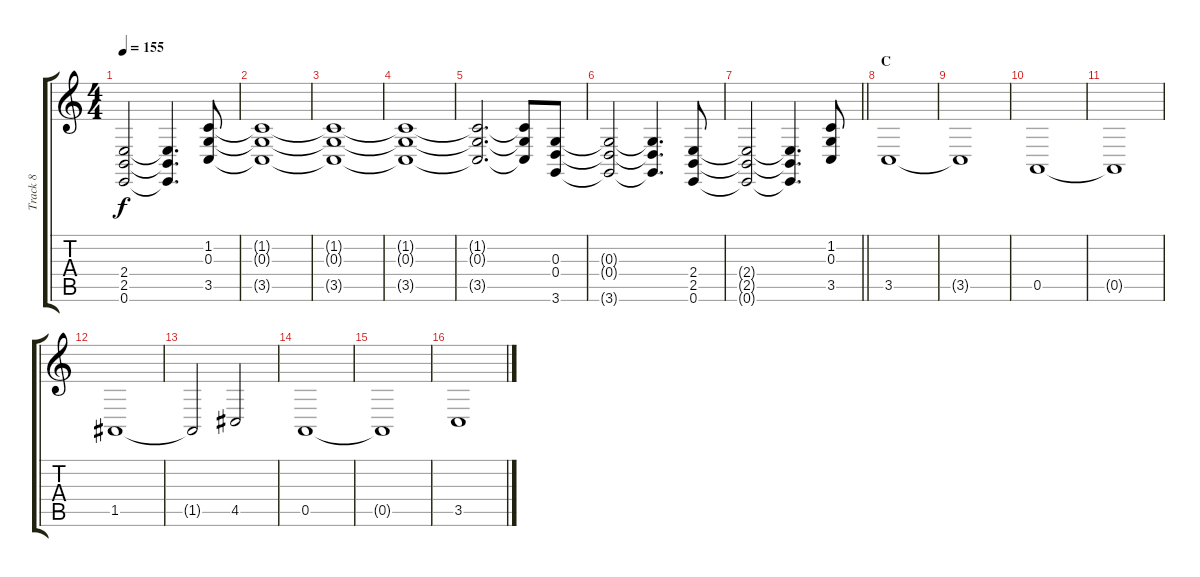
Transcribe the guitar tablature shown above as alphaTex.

\track ("Track 8" "Track 8") {instrument drawbarorgan}
\staff {score tabs}
\tuning (E4 B3 G3 D3 A2 E2) {hide}
\ts (4 4)
\tempo 155
\clef g2
\ks c
(2.4{t} 2.5{t} 0.6{t}).2{dy f} (2.4{t} 2.5{t} 0.6{t}).4{d} (1.2 0.3 3.5).8 |
(1.2{t} 0.3{t} 3.5{t}).1 |
(1.2{t} 0.3{t} 3.5{t}).1 |
(1.2{t} 0.3{t} 3.5{t}).1 |
(1.2{t} 0.3{t} 3.5{t}).2{d} (1.2{t} 0.3{t} 3.5{t}).8 (0.3 0.4 3.6).8 |
(0.3{t} 0.4{t} 3.6{t}).2 (0.3{t} 0.4{t} 3.6{t}).4{d} (2.4 2.5 0.6).8 |
\barLineRight lightlight
(2.4{t} 2.5{t} 0.6{t}).2 (2.4{t} 2.5{t} 0.6{t}).4{d} (1.2 0.3 3.5).8 |
\section ("" "C")
3.5.1 |
3.5{t}.1 |
0.5.1 |
0.5{t}.1 |
1.5.1 |
1.5{t}.2 4.5.2 |
0.5.1 |
0.5{t}.1 |
3.5.1
